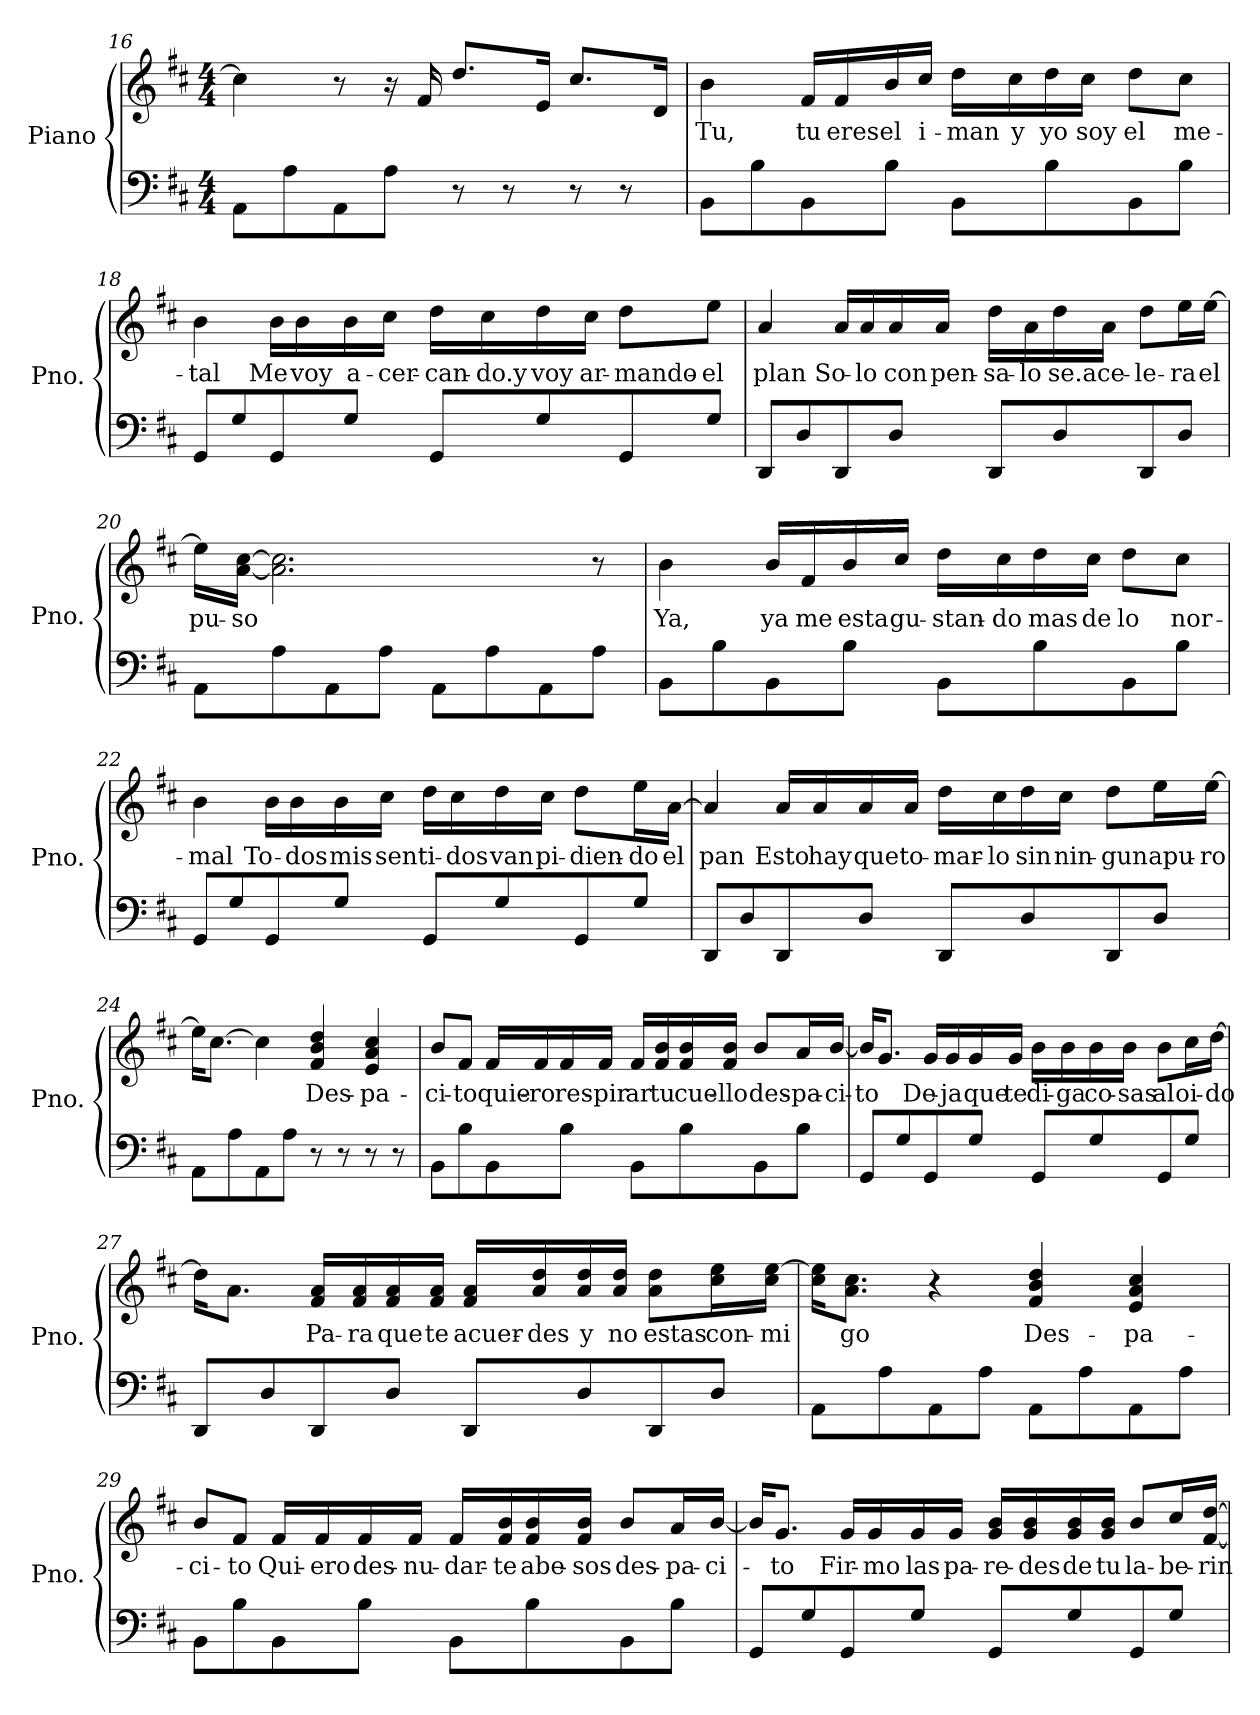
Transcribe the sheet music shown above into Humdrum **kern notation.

**kern	**kern	**text
*part1	*part1	*part1
*staff2	*staff1	*staff1
*I"Piano	*	*
*I'Pno.	*	*
*clefF4	*clefG2	*
*k[f#c#]	*k[f#c#]	*
*M4/4	*M4/4	*
=16	=16	=16
8AA\L	4cc#\]	.
8A\	.	.
8AA\	8r	.
8A\J	16r	.
.	16f#/	.
8r	8.dd/L	.
8r	.	.
.	16e/Jk	.
8r	8.cc#/L	.
8r	.	.
.	16d/Jk	.
!!LO:PB:g=z
=17	=17	=17
8BB\L	4b\	Tu,
8B\	.	.
8BB\	16f#/LL	tu
.	16f#/	eres
8B\J	16b/	el
.	16cc#/JJ	i-
8BB\L	16dd\LL	-man
.	16cc#\	y
8B\	16dd\	yo
.	16cc#\JJ	soy
8BB\	8dd\L	el
8B\J	8cc#\J	me-
=18	=18	=18
8GG/L	4b\	-tal
8G/	.	.
8GG/	16b\LL	Me
.	16b\	voy
8G/J	16b\	a-
.	16cc#\JJ	-cer-
8GG/L	16dd\LL	-can-
.	16cc#\	-do.y
8G/	16dd\	voy
.	16cc#\JJ	ar-
8GG/	8dd\L	-mando-
8G/J	8ee\J	-el
!!LO:LB:g=z
=19	=19	=19
8DD/L	4a/	plan
8D/	.	.
8DD/	16a/LL	So-
.	16a/	-lo
8D/J	16a/	con
.	16a/JJ	pen-
8DD/L	16dd\LL	-sa-
.	16a\	-lo
8D/	16dd\	se.a
.	16a\JJ	ce-
8DD/	8dd\L	-le-
8D/J	16ee\L	-ra
.	[16ee\JJ	el
=20	=20	=20
8AA\L	16ee\LL]	pu-
.	[16a\ [16cc#\JJ	-so
8A\	2.a\] 2.cc#\]	.
8AA\	.	.
8A\J	.	.
8AA\L	.	.
8A\	.	.
8AA\	.	.
8A\J	8r	.
!!LO:LB:g=z
=21	=21	=21
8BB\L	4b\	Ya,
8B\	.	.
8BB\	16b/LL	ya
.	16f#/	me
8B\J	16b/	esta
.	16cc#/JJ	gu-
8BB\L	16dd\LL	-stan-
.	16cc#\	-do
8B\	16dd\	mas
.	16cc#\JJ	de
8BB\	8dd\L	lo
8B\J	8cc#\J	nor-
=22	=22	=22
8GG/L	4b\	-mal
8G/	.	.
8GG/	16b\LL	To-
.	16b\	-dos
8G/J	16b\	mis
.	16cc#\JJ	sen
8GG/L	16dd\LL	ti-
.	16cc#\	-dos
8G/	16dd\	van
.	16cc#\JJ	pi-
8GG/	8dd\L	-dien-
8G/J	16ee\L	-do
.	[16a\JJ	el
!!LO:LB:g=z
=23	=23	=23
8DD/L	4a/]	pan
8D/	.	.
8DD/	16a/LL	Esto
.	16a/	hay
8D/J	16a/	que
.	16a/JJ	to-
8DD/L	16dd\LL	-mar-
.	16cc#\	-lo
8D/	16dd\	sin
.	16cc#\JJ	nin-
8DD/	8dd\L	-gun
8D/J	16ee\L	apu-
.	[16ee\JJ	-ro
=24	=24	=24
8AA\L	16ee\KL]	.
.	[8.cc#\J	.
8A\	.	.
8AA\	4cc#\]	.
8A\J	.	.
8r	4f#/ 4b/ 4dd/	Des-
8r	.	.
8r	4e/ 4a/ 4cc#/	-pa-
8r	.	.
!!LO:LB:g=z
=25	=25	=25
8BB\L	8b/L	-ci-
8B\	8f#/J	-to
8BB\	16f#/LL	quie-
.	16f#/	-ro
8B\J	16f#/	res-
.	16f#/JJ	-pir
8BB\L	16f#/LL	ar
.	16f#/ 16b/	tu
8B\	16f#/ 16b/	cue-
.	16f#/ 16b/JJ	-llo
8BB\	8b/L	des-
8B\J	16a/L	-pa-
.	[16b/JJ	-ci-
=26	=26	=26
8GG/L	16b/KL]	-to
.	8.g/J	.
8G/	.	.
8GG/	16g/LL	De-
.	16g/	-ja
8G/J	16g/	que
.	16g/JJ	te
8GG/L	16b\LL	di-
.	16b\	-ga
8G/	16b\	co-
.	16b\JJ	-sas
8GG/	8b\L	al
8G/J	16cc#\L	oi-
.	[16dd\JJ	-do
!!LO:PB:g=z
=27	=27	=27
8DD/L	16dd\KL]	.
.	8.a\J	.
8D/	.	.
8DD/	16f#/ 16a/LL	Pa-
.	16f#/ 16a/	-ra
8D/J	16f#/ 16a/	que
.	16f#/ 16a/JJ	te
8DD/L	16f#/ 16a/LL	acuer-
.	16a/ 16dd/	-des
8D/	16a/ 16dd/	y
.	16a/ 16dd/JJ	no
8DD/	8a\ 8dd\L	estas
8D/J	16cc#\ 16ee\L	con-
.	16cc#\ [16ee\JJ	-mi
=28	=28	=28
8AA\L	16cc#\ 16ee\]KL	.
.	8.a\ 8.cc#\J	go
8A\	.	.
8AA\	4r	.
8A\J	.	.
8AA\L	4f#/ 4b/ 4dd/	Des-
8A\	.	.
8AA\	4e/ 4a/ 4cc#/	-pa-
8A\J	.	.
!!LO:LB:g=z
=29	=29	=29
8BB\L	8b/L	-ci-
8B\	8f#/J	-to
8BB\	16f#/LL	Qui-
.	16f#/	-ero
8B\J	16f#/	des-
.	16f#/JJ	-nu-
8BB\L	16f#/LL	-dar-
.	16f#/ 16b/	-te
8B\	16f#/ 16b/	abe-
.	16f#/ 16b/JJ	-sos
8BB\	8b/L	des-
8B\J	16a/L	-pa-
.	[16b/JJ	-ci-
=30	=30	=30
8GG/L	16b/KL]	.
.	8.g/J	-to
8G/	.	.
8GG/	16g/LL	Fir-
.	16g/	-mo
8G/J	16g/	las
.	16g/JJ	pa-
8GG/L	16g/ 16b/LL	-re-
.	16g/ 16b/	-des
8G/	16g/ 16b/	de
.	16g/ 16b/JJ	tu
8GG/	8b/L	la-
8G/J	16cc#/L	-be-
.	[16f#/ [16dd/JJ	-rin-
=	=	=
*-	*-	*-
